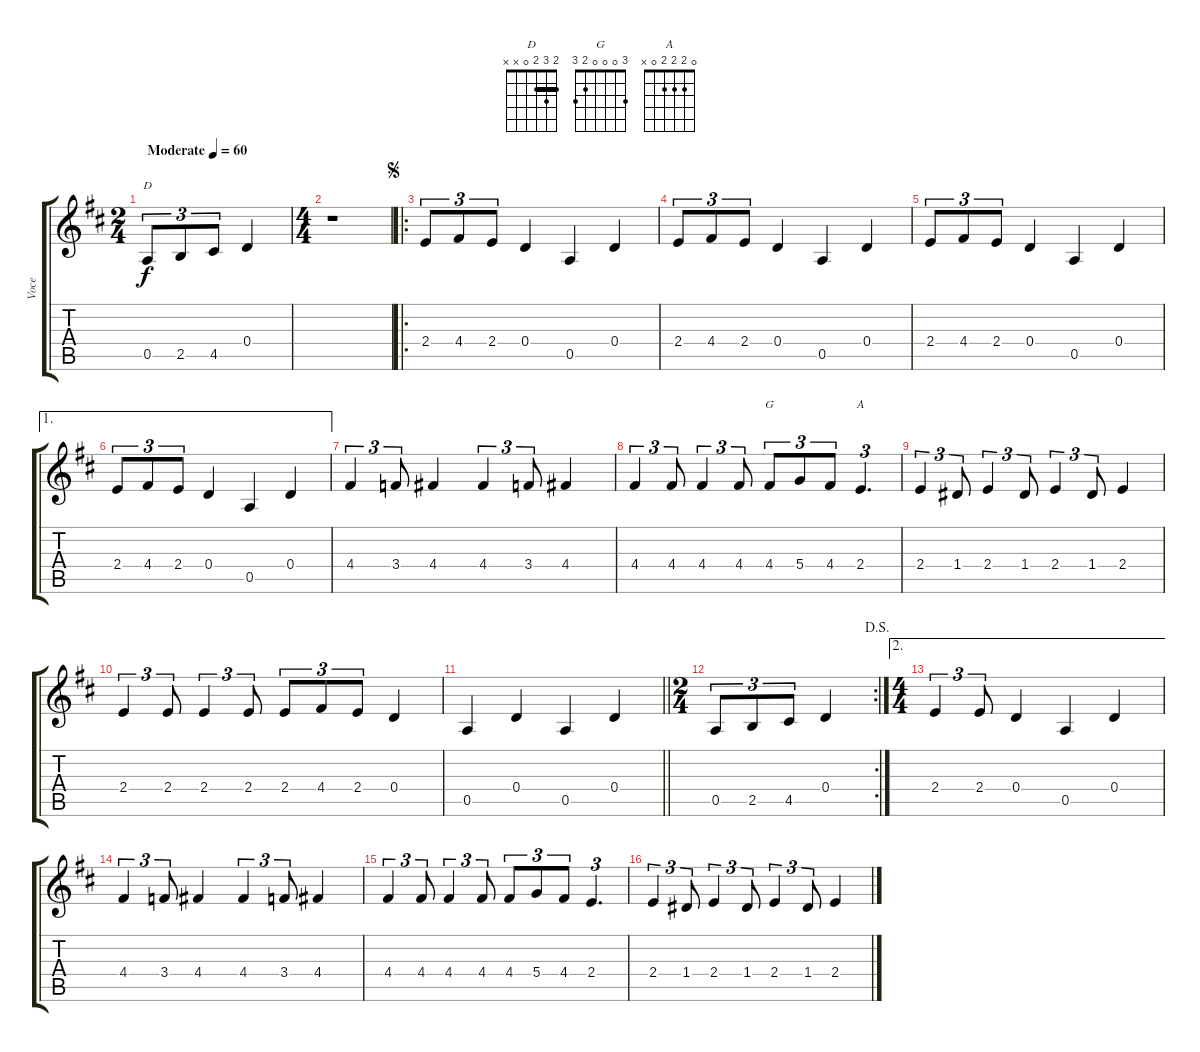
\track ("Voce" "Voce") {instrument acousticguitarsteel}
\staff {score tabs}
\tuning (E4 B3 G3 D3 A2 E2) {hide}
\chord ("D" 2 3 2 0 x x) {barre 2}
\chord ("G" 3 0 0 0 2 3)
\chord ("A" 0 2 2 2 0 x)
\ts (2 4)
\tempo (60 "Moderate")
\clef g2
\ks d
0.5.8{tu (3 2) ch "D" dy f instrument acousticguitarsteel} 2.5.8{tu (3 2)} 4.5.8{tu (3 2)} 0.4.4 |
\ts (4 4)
r.1 |
\ro
\jump segno
2.4.8{tu (3 2)} 4.4.8{tu (3 2)} 2.4.8{tu (3 2)} 0.4.4 0.5.4 0.4.4 |
2.4.8{tu (3 2)} 4.4.8{tu (3 2)} 2.4.8{tu (3 2)} 0.4.4 0.5.4 0.4.4 |
2.4.8{tu (3 2)} 4.4.8{tu (3 2)} 2.4.8{tu (3 2)} 0.4.4 0.5.4 0.4.4 |
\ae 1
2.4.8{tu (3 2)} 4.4.8{tu (3 2)} 2.4.8{tu (3 2)} 0.4.4 0.5.4 0.4.4 |
4.4.4{tu (3 2)} 3.4.8{tu (3 2)} 4.4.4 4.4.4{tu (3 2)} 3.4.8{tu (3 2)} 4.4.4 |
4.4.4{tu (3 2)} 4.4.8{tu (3 2)} 4.4.4{tu (3 2)} 4.4.8{tu (3 2)} 4.4.8{tu (3 2) ch "G"} 5.4.8{tu (3 2)} 4.4.8{tu (3 2)} 2.4.4{d tu (3 2) ch "A"} |
2.4.4{tu (3 2)} 1.4.8{tu (3 2)} 2.4.4{tu (3 2)} 1.4.8{tu (3 2)} 2.4.4{tu (3 2)} 1.4.8{tu (3 2)} 2.4.4 |
2.4.4{tu (3 2)} 2.4.8{tu (3 2)} 2.4.4{tu (3 2)} 2.4.8{tu (3 2)} 2.4.8{tu (3 2)} 4.4.8{tu (3 2)} 2.4.8{tu (3 2)} 0.4.4 |
\barLineRight lightlight
0.5.4 0.4.4 0.5.4 0.4.4 |
\rc 2
\ts (2 4)
\jump dalsegno
0.5.8{tu (3 2)} 2.5.8{tu (3 2)} 4.5.8{tu (3 2)} 0.4.4 |
\ae 2
\ts (4 4)
2.4.4{tu (3 2)} 2.4.8{tu (3 2)} 0.4.4 0.5.4 0.4.4 |
4.4.4{tu (3 2)} 3.4.8{tu (3 2)} 4.4.4 4.4.4{tu (3 2)} 3.4.8{tu (3 2)} 4.4.4 |
4.4.4{tu (3 2)} 4.4.8{tu (3 2)} 4.4.4{tu (3 2)} 4.4.8{tu (3 2)} 4.4.8{tu (3 2)} 5.4.8{tu (3 2)} 4.4.8{tu (3 2)} 2.4.4{d tu (3 2)} |
2.4.4{tu (3 2)} 1.4.8{tu (3 2)} 2.4.4{tu (3 2)} 1.4.8{tu (3 2)} 2.4.4{tu (3 2)} 1.4.8{tu (3 2)} 2.4.4
